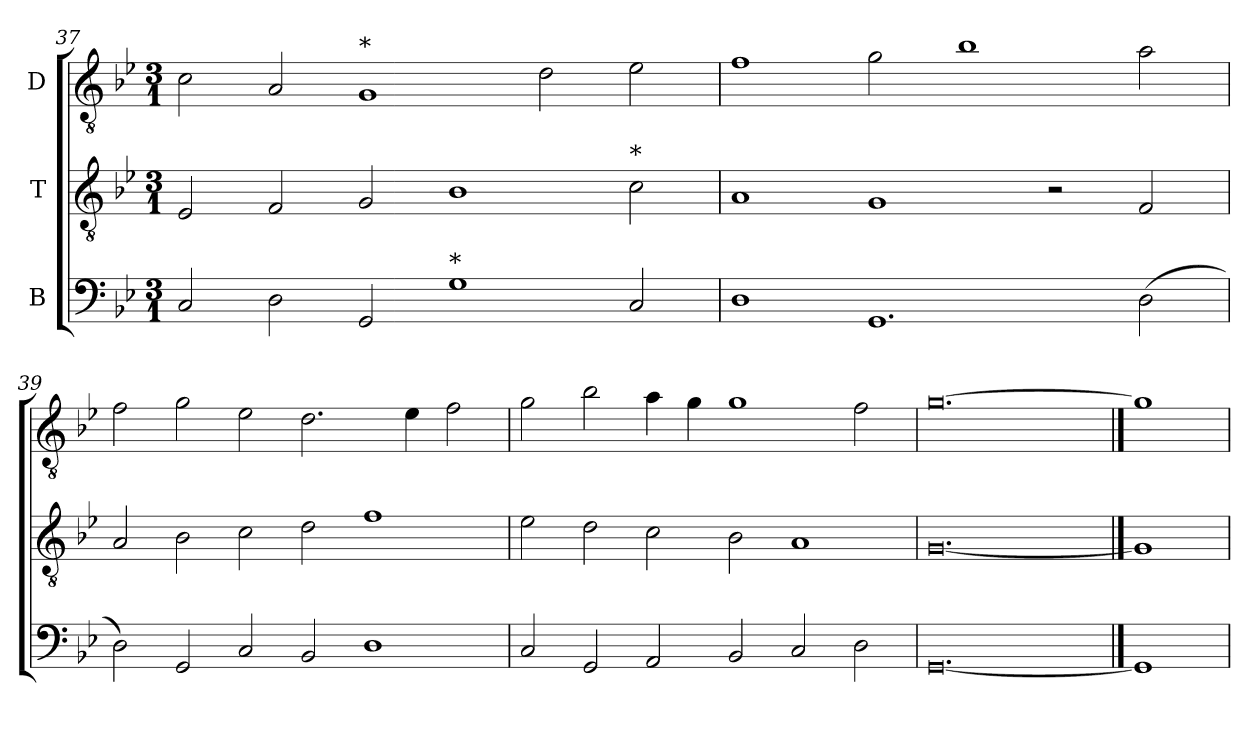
**kern	**kern	**kern
*part3	*part2	*part1
*staff3	*staff2	*staff1
*I"B	*I"T	*I"D
*clefF4	*clefGv2	*clefGv2
*	*ITrd7c12	*ITrd7c12
*k[b-e-]	*k[b-e-]	*k[b-e-]
*B-:	*B-:	*B-:
*M3/1	*M3/1	*M3/1
=37	=37	=37
2Ci/	2EE-i/	2Ci\
2Di\	2FFi/	2AAi/
!	!	!LO:TX:t=*
2GGi/	2GGi/	1GGi/
!LO:TX:t=*	!	!
1Gi\	1BB-i/	.
.	.	2Di\
!	!LO:TX:t=*	!
2Ci/	2Ci\	2E-i\
!!LO:LB:g=z
=38	=38	=38
1Di/	1AAi/	1Fi\
1.GGi/	1GGi/	2Gi\
.	.	1B-i\
.	2r	.
(2Di\	2FFi/	2Ai\
=39	=39	=39
2Di\)	2AAi/	2Fi\
2GGi/	2BB-i\	2Gi\
2Ci/	2Ci\	2E-i\
2BB-i/	2Di\	2.Di\
1Di/	1Fi\	.
.	.	4E-i\
.	.	2Fi\
=40	=40	=40
2Ci/	2E-i\	2Gi\
2GGi/	2Di\	2B-i\
2AAi/	2Ci\	4Ai\
.	.	4Gi\
2BB-i/	2BB-i\	1Gi\
2Ci/	1AAi/	.
2Di\	.	2Fi\
=41	=41	=41
[0.GGi/	[0.GGi/	[0.Gi\
==42	==42	==42
1GGi/]	1GGi/]	1Gi\]
=	=	=
*-	*-	*-
